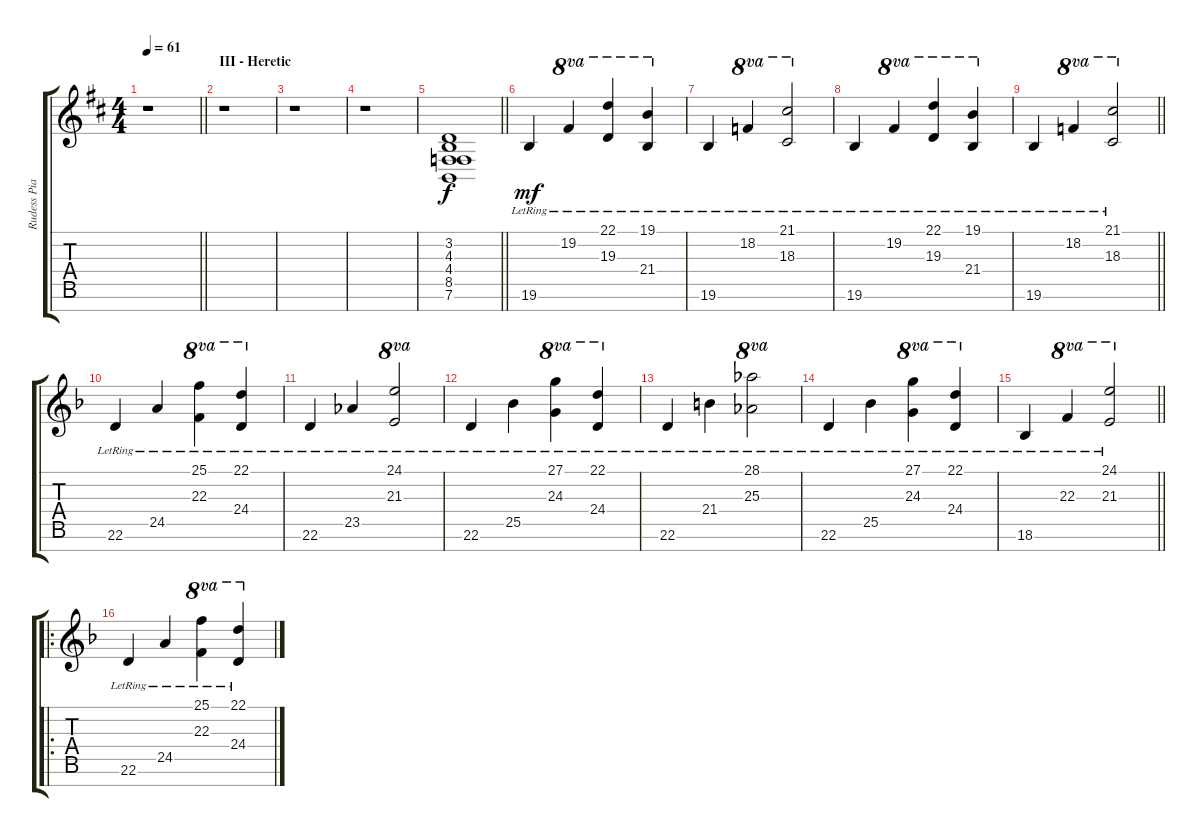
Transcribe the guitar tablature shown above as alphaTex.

\track ("Rudess Piano" "Rudess Pia") {instrument acousticgrandpiano}
\staff {score tabs}
\tuning (E4 B3 G3 D3 A2 E2 B1) {hide}
\ts (4 4)
\tempo 61
\clef g2
\barLineRight lightlight
\ks d
r.1{dy f instrument acousticgrandpiano} |
\section ("" "III - Heretic")
r.1 |
r.1 |
r.1 |
\barLineRight lightlight
(3.2 4.3 4.4 8.5 7.6).1 |
19.6{lr}.4{dy mf} 19.2{lr}.4{ot 8va} (22.1{lr} 19.3{lr}).4{ot 8va} (19.1{lr} 21.4{lr}).4{ot 8va} |
19.6{lr}.4 18.2{lr}.4{ot 8va} (21.1{lr} 18.3{lr}).2{ot 8va} |
19.6{lr}.4 19.2{lr}.4{ot 8va} (22.1{lr} 19.3{lr}).4{ot 8va} (19.1{lr} 21.4{lr}).4{ot 8va} |
\barLineRight lightlight
19.6{lr}.4 18.2{lr}.4{ot 8va} (21.1{lr} 18.3{lr}).2{ot 8va} |
\ks f
22.6{lr}.4 24.5{lr}.4 (25.1{lr} 22.3{lr}).4{ot 8va} (22.1{lr} 24.4{lr}).4{ot 8va} |
22.6{lr}.4 23.5{lr}.4 (24.1{lr} 21.3{lr}).2{ot 8va} |
22.6{lr}.4 25.5{lr}.4 (27.1{lr} 24.3{lr}).4{ot 8va} (22.1{lr} 24.4{lr}).4{ot 8va} |
22.6{lr}.4 21.4{lr}.4 (28.1{lr} 25.3{lr}).2{ot 8va} |
22.6{lr}.4 25.5{lr}.4 (27.1{lr} 24.3{lr}).4{ot 8va} (22.1{lr} 24.4{lr}).4{ot 8va} |
\barLineRight lightlight
18.6{lr}.4 22.3{lr}.4{ot 8va} (24.1{lr} 21.3{lr}).2{ot 8va} |
\ro
22.6{lr}.4 24.5{lr}.4 (25.1{lr} 22.3{lr}).4{ot 8va} (22.1{lr} 24.4{lr}).4{ot 8va}
